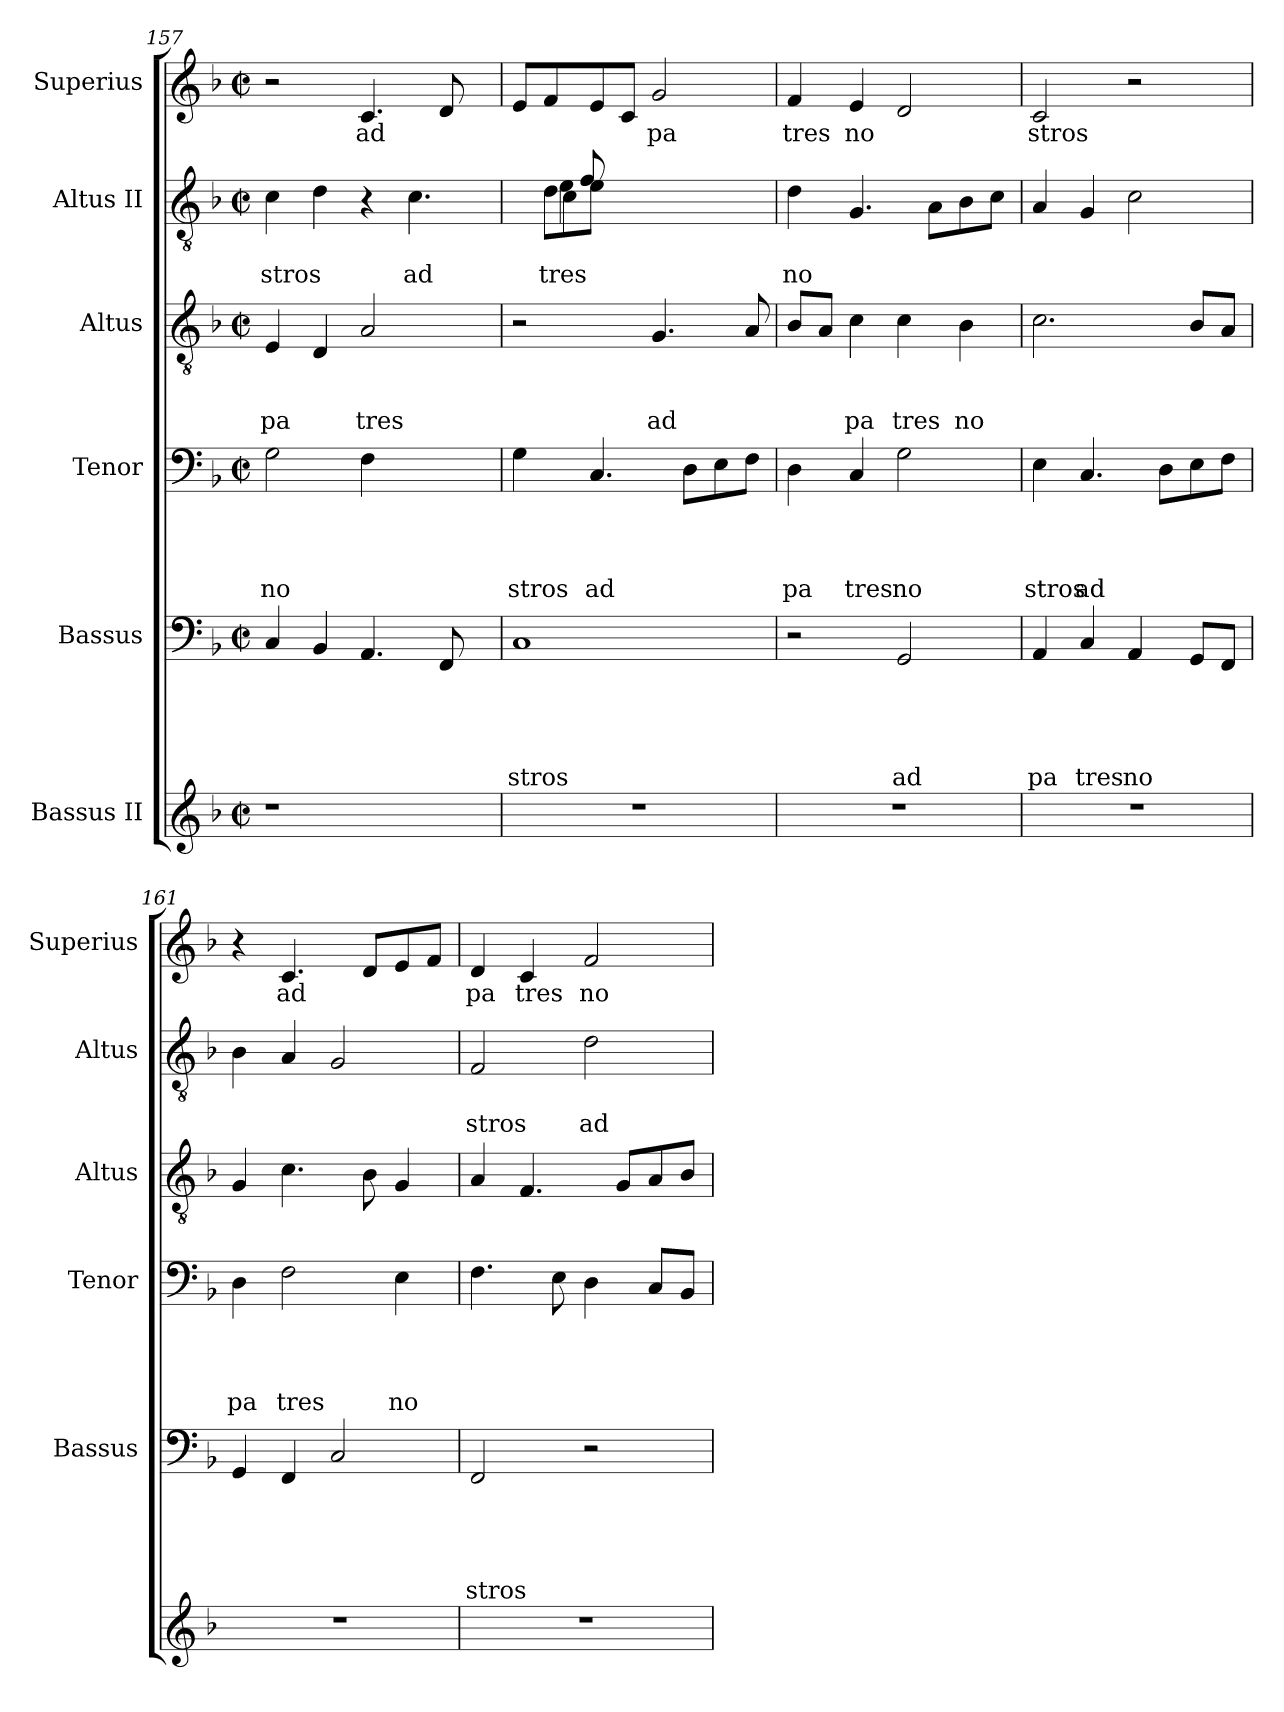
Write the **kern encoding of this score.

**kern	**kern	**text	**text	**text	**text	**text	**kern	**text	**text	**text	**text	**kern	**text	**text	**text	**kern	**text	**text	**kern	**text
*part6	*part5	*part5	*part5	*part5	*part5	*part5	*part4	*part4	*part4	*part4	*part4	*part3	*part3	*part3	*part3	*part2	*part2	*part2	*part1	*part1
*staff6	*staff5	*staff5	*staff5	*staff5	*staff5	*staff5	*staff4	*staff4	*staff4	*staff4	*staff4	*staff3	*staff3	*staff3	*staff3	*staff2	*staff2	*staff2	*staff1	*staff1
*I"Bassus II	*I"Bassus	*	*	*	*	*	*I"Tenor	*	*	*	*	*I"Altus	*	*	*	*I"Altus II	*	*	*I"Superius	*
*	*I'Bassus	*	*	*	*	*	*I'Tenor	*	*	*	*	*I'Altus	*	*	*	*I'Altus	*	*	*I'Superius	*
*clefG2	*clefF4	*	*	*	*	*	*clefF4	*	*	*	*	*clefGv2	*	*	*	*clefGv2	*	*	*clefG2	*
*k[b-]	*k[b-]	*	*	*	*	*	*k[b-]	*	*	*	*	*k[b-]	*	*	*	*k[b-]	*	*	*k[b-]	*
*F:	*F:	*	*	*	*	*	*F:	*	*	*	*	*F:	*	*	*	*F:	*	*	*F:	*
*M2/2	*M2/2	*	*	*	*	*	*M2/2	*	*	*	*	*M2/2	*	*	*	*M2/2	*	*	*M2/2	*
*met(c|)	*met(c|)	*	*	*	*	*	*met(c|)	*	*	*	*	*met(c|)	*	*	*	*met(c|)	*	*	*met(c|)	*
=157	=157	=157	=157	=157	=157	=157	=157	=157	=157	=157	=157	=157	=157	=157	=157	=157	=157	=157	=157	=157
!	!	!	!	!	!	!	!	!	!	!	!LO:LY:b	!	!	!	!LO:LY:b	!	!	!LO:LY:b	!	!
1r	4C/	.	.	.	.	.	2G\	.	.	.	no	4E/	.	.	pa	4c\	.	stros	2r	.
.	4BB-/	.	.	.	.	.	.	.	.	.	.	4D/	.	.	.	4d\	.	.	.	.
!	!	!	!	!	!	!	!	!	!	!	!	!	!	!	!LO:LY:b	!	!	!	!	!LO:LY:b
.	4.AA/	.	.	.	.	.	4F\	.	.	.	.	2A/	.	.	tres	4r	.	.	4.c/	ad
!	!	!	!	!	!	!	!	!	!	!	!	!	!	!	!	!	!	!LO:LY:b	!	!
.	.	.	.	.	.	.	4.ryy	.	.	.	.	.	.	.	.	4.c\	.	ad	.	.
.	8FF/	.	.	.	.	.	.	.	.	.	.	.	.	.	.	.	.	.	8d/	.
8ryy	8ryy	.	.	.	.	.	.	.	.	.	.	8ryy	.	.	.	.	.	.	8ryy	.
=158	=158	=158	=158	=158	=158	=158	=158	=158	=158	=158	=158	=158	=158	=158	=158	=158	=158	=158	=158	=158
!	!	!	!	!	!	!LO:LY:b	!	!	!	!	!LO:LY:b	!	!	!	!	!	!	!	!	!
*	*	*	*	*	*	*	*	*	*	*	*	*	*	*	*	*^	*	*	*	*
*	*	*	*	*	*	*	*	*	*	*	*	*	*	*	*	*	*^	*	*	*	*
*	*	*	*	*	*	*	*	*	*	*	*	*	*	*	*	*	*	*^	*	*	*	*
1r	1C	.	.	.	.	stros	4G\	.	.	.	stros	2r	.	.	.	8ryy	4ryy	8ryy	8ryy	.	.	8e/L	.
!	!	!	!	!	!	!	!	!	!	!	!	!	!	!	!	!	!	!	!	!	!LO:LY:b	!	!
!	!	!	!	!	!	!	!	!	!	!	!	!	!	!	!	!	!	!	!	!	!LO:LY:b	!	!
.	.	.	.	.	.	.	.	.	.	.	.	.	.	.	.	8d\L	.	4e\	4c\	.	tres	8f/	.
!	!	!	!	!	!	!	!	!	!	!	!LO:LY:b	!	!	!	!	!	!	!	!	!	!	!	!
.	.	.	.	.	.	.	4.C/	.	.	.	ad	.	.	.	.	8e\J	8f/	.	.	.	.	8e/	.
.	.	.	.	.	.	.	.	.	.	.	.	.	.	.	.	2ryy	2ryy	2ryy	2ryy	.	.	8c/J	.
!	!	!	!	!	!	!	!	!	!	!	!	!	!	!	!LO:LY:b	!	!	!	!	!	!	!	!LO:LY:b
.	.	.	.	.	.	.	.	.	.	.	.	4.G/	.	.	ad	.	.	.	.	.	.	2g/	pa
.	.	.	.	.	.	.	8D\L	.	.	.	.	.	.	.	.	.	.	.	.	.	.	.	.
.	.	.	.	.	.	.	8E\	.	.	.	.	.	.	.	.	.	.	.	.	.	.	.	.
.	.	.	.	.	.	.	8F\J	.	.	.	.	8A/	.	.	.	8ryy	8ryy	8ryy	8ryy	.	.	.	.
=159	=159	=159	=159	=159	=159	=159	=159	=159	=159	=159	=159	=159	=159	=159	=159	=159	=159	=159	=159	=159	=159	=159	=159
!	!	!	!	!	!	!	!	!	!	!	!LO:LY:b	!	!	!	!	!	!	!	!	!	!LO:LY:b	!	!LO:LY:b
*	*	*	*	*	*	*	*	*	*	*	*	*	*	*	*	*v	*v	*v	*v	*	*	*	*
1r	2r	.	.	.	.	.	4D\	.	.	.	pa	8B-/L	.	.	.	4d\	.	no	4f/	tres
.	.	.	.	.	.	.	.	.	.	.	.	8A/J	.	.	.	.	.	.	.	.
!	!	!	!	!	!	!	!	!	!	!	!LO:LY:b	!	!	!	!LO:LY:b	!	!	!	!	!LO:LY:b
.	.	.	.	.	.	.	4C/	.	.	.	tres	4c\	.	.	pa	4.G/	.	.	4e/	no
!	!	!	!	!	!	!LO:LY:b	!	!	!	!	!LO:LY:b	!	!	!	!LO:LY:b	!	!	!	!	!
.	2GG/	.	.	.	.	ad	2G\	.	.	.	no	4c\	.	.	tres	.	.	.	2d/	.
.	.	.	.	.	.	.	.	.	.	.	.	.	.	.	.	8A\L	.	.	.	.
!	!	!	!	!	!	!	!	!	!	!	!	!	!	!	!LO:LY:b	!	!	!	!	!
.	.	.	.	.	.	.	.	.	.	.	.	4B-\	.	.	no	8B-\	.	.	.	.
.	.	.	.	.	.	.	.	.	.	.	.	.	.	.	.	8c\J	.	.	.	.
=160	=160	=160	=160	=160	=160	=160	=160	=160	=160	=160	=160	=160	=160	=160	=160	=160	=160	=160	=160	=160
!	!	!	!	!	!	!LO:LY:b	!	!	!	!	!LO:LY:b	!	!	!	!	!	!	!	!	!LO:LY:b
1r	4AA/	.	.	.	.	pa	4E\	.	.	.	stros	2.c\	.	.	.	4A/	.	.	2c/	stros
!	!	!	!	!	!	!LO:LY:b	!	!	!	!	!LO:LY:b	!	!	!	!	!	!	!	!	!
.	4C/	.	.	.	.	tres	4.C/	.	.	.	ad	.	.	.	.	4G/	.	.	.	.
!	!	!	!	!	!	!LO:LY:b	!	!	!	!	!	!	!	!	!	!	!	!	!	!
.	4AA/	.	.	.	.	no	.	.	.	.	.	.	.	.	.	2c\	.	.	2r	.
.	.	.	.	.	.	.	8D\L	.	.	.	.	.	.	.	.	.	.	.	.	.
.	8GG/L	.	.	.	.	.	8E\	.	.	.	.	8B-/L	.	.	.	.	.	.	.	.
.	8FF/J	.	.	.	.	.	8F\J	.	.	.	.	8A/J	.	.	.	.	.	.	.	.
=161	=161	=161	=161	=161	=161	=161	=161	=161	=161	=161	=161	=161	=161	=161	=161	=161	=161	=161	=161	=161
!	!	!	!	!	!	!	!	!	!	!	!LO:LY:b	!	!	!	!	!	!	!	!	!
1r	4GG/	.	.	.	.	.	4D\	.	.	.	pa	4G/	.	.	.	4B-\	.	.	4r	.
!	!	!	!	!	!	!	!	!	!	!	!LO:LY:b	!	!	!	!	!	!	!	!	!LO:LY:b
.	4FF/	.	.	.	.	.	2F\	.	.	.	tres	4.c\	.	.	.	4A/	.	.	4.c/	ad
.	2C/	.	.	.	.	.	.	.	.	.	.	.	.	.	.	2G/	.	.	.	.
.	.	.	.	.	.	.	.	.	.	.	.	8B-\	.	.	.	.	.	.	8d/L	.
!	!	!	!	!	!	!	!	!	!	!	!LO:LY:b	!	!	!	!	!	!	!	!	!
.	.	.	.	.	.	.	4E\	.	.	.	no	4G/	.	.	.	.	.	.	8e/	.
.	.	.	.	.	.	.	.	.	.	.	.	.	.	.	.	.	.	.	8f/J	.
!!LO:LB:g=z
=162	=162	=162	=162	=162	=162	=162	=162	=162	=162	=162	=162	=162	=162	=162	=162	=162	=162	=162	=162	=162
!	!	!	!	!	!	!LO:LY:b	!	!	!	!	!	!	!	!	!	!	!	!LO:LY:b	!	!LO:LY:b
1r	2FF/	.	.	.	.	stros	4.F\	.	.	.	.	4A/	.	.	.	2F/	.	stros	4d/	pa
!	!	!	!	!	!	!	!	!	!	!	!	!	!	!	!	!	!	!	!	!LO:LY:b
.	.	.	.	.	.	.	.	.	.	.	.	4.F/	.	.	.	.	.	.	4c/	tres
.	.	.	.	.	.	.	8E\	.	.	.	.	.	.	.	.	.	.	.	.	.
!	!	!	!	!	!	!	!	!	!	!	!	!	!	!	!	!	!	!LO:LY:b	!	!LO:LY:b
.	2r	.	.	.	.	.	4D\	.	.	.	.	.	.	.	.	2d\	.	ad	2f/	no
.	.	.	.	.	.	.	.	.	.	.	.	8G/L	.	.	.	.	.	.	.	.
.	.	.	.	.	.	.	8C/L	.	.	.	.	8A/	.	.	.	.	.	.	.	.
.	.	.	.	.	.	.	8BB-/J	.	.	.	.	8B-/J	.	.	.	.	.	.	.	.
=	=	=	=	=	=	=	=	=	=	=	=	=	=	=	=	=	=	=	=	=
*-	*-	*-	*-	*-	*-	*-	*-	*-	*-	*-	*-	*-	*-	*-	*-	*-	*-	*-	*-	*-
